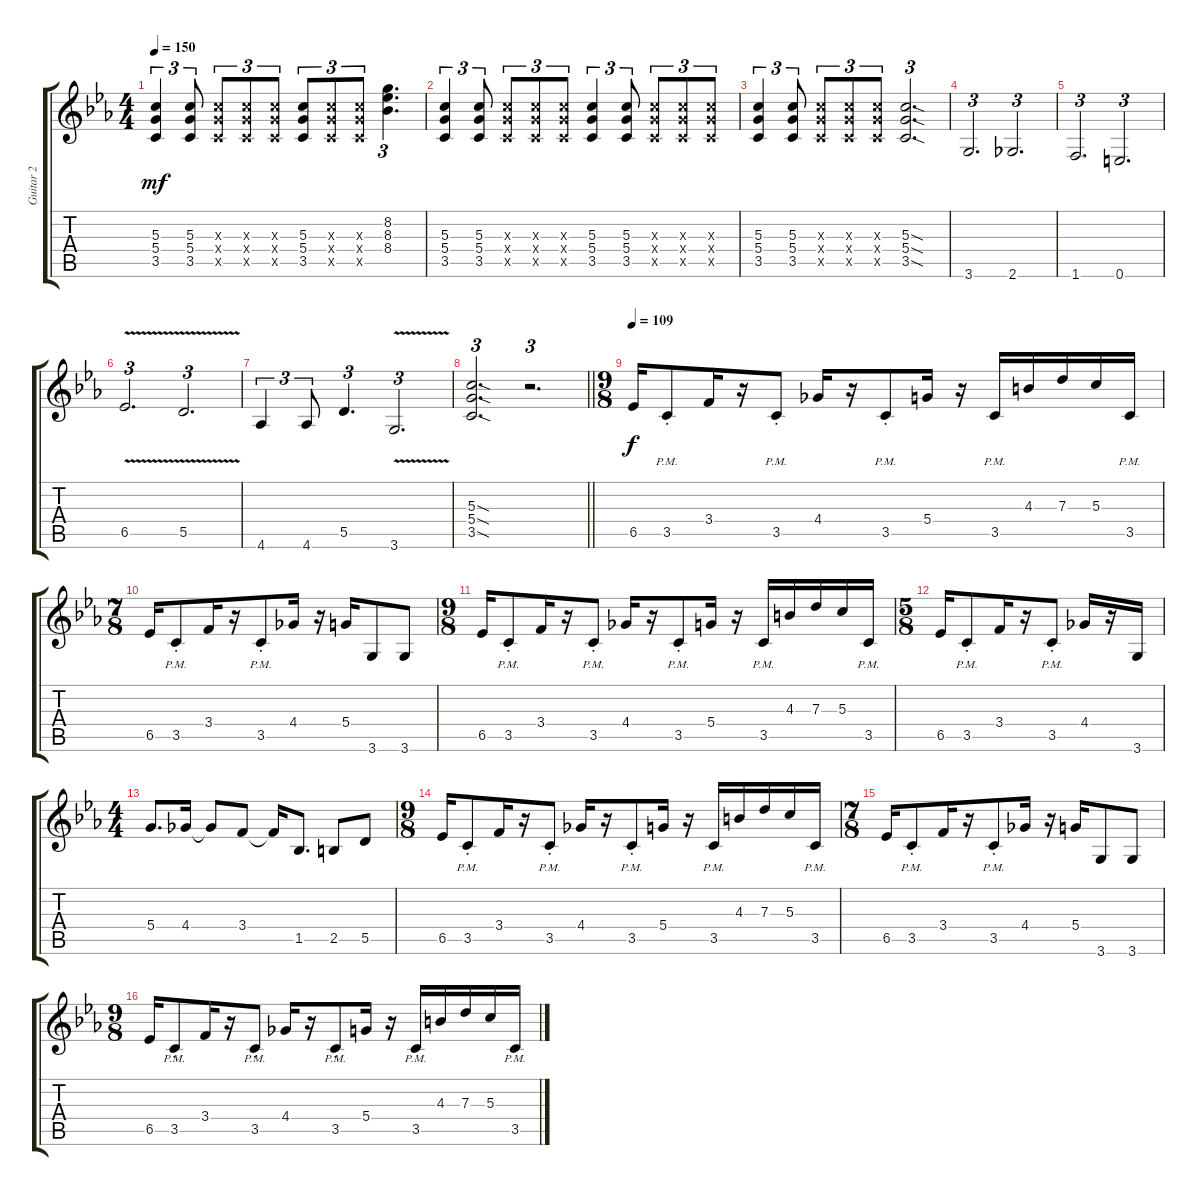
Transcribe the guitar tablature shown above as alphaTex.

\track ("Guitar 2" "Guitar 2") {instrument distortionguitar}
\staff {score tabs}
\tuning (E4 B3 G3 D3 A2 E2) {hide}
\ts (4 4)
\tempo 150
\clef g2
\ks cminor
(5.3 5.4 3.5).4{tu (3 2) dy mf} (5.3 5.4 3.5).8{tu (3 2)} (5.3{x} 5.4{x} 3.5{x}).8{tu (3 2)} (5.3{x} 5.4{x} 3.5{x}).8{tu (3 2)} (5.3{x} 5.4{x} 3.5{x}).8{tu (3 2)} (5.3 5.4 3.5).8{tu (3 2)} (5.3{x} 5.4{x} 3.5{x}).8{tu (3 2)} (5.3{x} 5.4{x} 3.5{x}).8{tu (3 2)} (8.2 8.3 8.4).4{d tu (3 2)} |
(5.3 5.4 3.5).4{tu (3 2)} (5.3 5.4 3.5).8{tu (3 2)} (5.3{x} 5.4{x} 3.5{x}).8{tu (3 2)} (5.3{x} 5.4{x} 3.5{x}).8{tu (3 2)} (5.3{x} 5.4{x} 3.5{x}).8{tu (3 2)} (5.3 5.4 3.5).4{tu (3 2)} (5.3 5.4 3.5).8{tu (3 2)} (5.3{x} 5.4{x} 3.5{x}).8{tu (3 2)} (5.3{x} 5.4{x} 3.5{x}).8{tu (3 2)} (5.3{x} 5.4{x} 3.5{x}).8{tu (3 2)} |
(5.3 5.4 3.5).4{tu (3 2)} (5.3 5.4 3.5).8{tu (3 2)} (5.3{x} 5.4{x} 3.5{x}).8{tu (3 2)} (5.3{x} 5.4{x} 3.5{x}).8{tu (3 2)} (5.3{x} 5.4{x} 3.5{x}).8{tu (3 2)} (5.3{sod} 5.4{sod} 3.5{sod}).2{d tu (3 2)} |
3.6.2{d tu (3 2)} 2.6.2{d tu (3 2)} |
1.6.2{d tu (3 2)} 0.6.2{d tu (3 2)} |
6.5{v}.2{d tu (3 2)} 5.5{v}.2{d tu (3 2)} |
4.6.4{tu (3 2)} 4.6.8{tu (3 2)} 5.5.4{d tu (3 2)} 3.6{v}.2{d tu (3 2)} |
\barLineRight lightlight
(5.3{sod} 5.4{sod} 3.5{sod}).2{d tu (3 2)} r.2{d tu (3 2)} |
\ts (9 8)
\tempo 109
6.5.16{dy f} 3.5{pm st}.8 3.4.16 r.16 3.5{pm st}.8 4.4.16 r.16 3.5{pm st}.8 5.4.16 r.16 3.5{pm}.16 4.3.16 7.3.16 5.3.16 3.5{pm}.16 |
\ts (7 8)
6.5.16 3.5{pm st}.8 3.4.16 r.16 3.5{pm st}.8 4.4.16 r.16 5.4.16 3.6.8 3.6.8 |
\ts (9 8)
6.5.16 3.5{pm st}.8 3.4.16 r.16 3.5{pm st}.8 4.4.16 r.16 3.5{pm st}.8 5.4.16 r.16 3.5{pm}.16 4.3.16 7.3.16 5.3.16 3.5{pm}.16 |
\ts (5 8)
6.5.16 3.5{pm st}.8 3.4.16 r.16 3.5{pm st}.8 4.4.16 r.16 3.6.16 |
\ts (4 4)
5.4.8{d} 4.4.16 4.4{t}.8 3.4.8 3.4{t}.16 1.5.8{d} 2.5.8 5.5.8 |
\ts (9 8)
6.5.16 3.5{pm st}.8 3.4.16 r.16 3.5{pm st}.8 4.4.16 r.16 3.5{pm st}.8 5.4.16 r.16 3.5{pm}.16 4.3.16 7.3.16 5.3.16 3.5{pm}.16 |
\ts (7 8)
6.5.16 3.5{pm st}.8 3.4.16 r.16 3.5{pm st}.8 4.4.16 r.16 5.4.16 3.6.8 3.6.8 |
\ts (9 8)
6.5.16 3.5{pm st}.8 3.4.16 r.16 3.5{pm st}.8 4.4.16 r.16 3.5{pm st}.8 5.4.16 r.16 3.5{pm}.16 4.3.16 7.3.16 5.3.16 3.5{pm}.16
